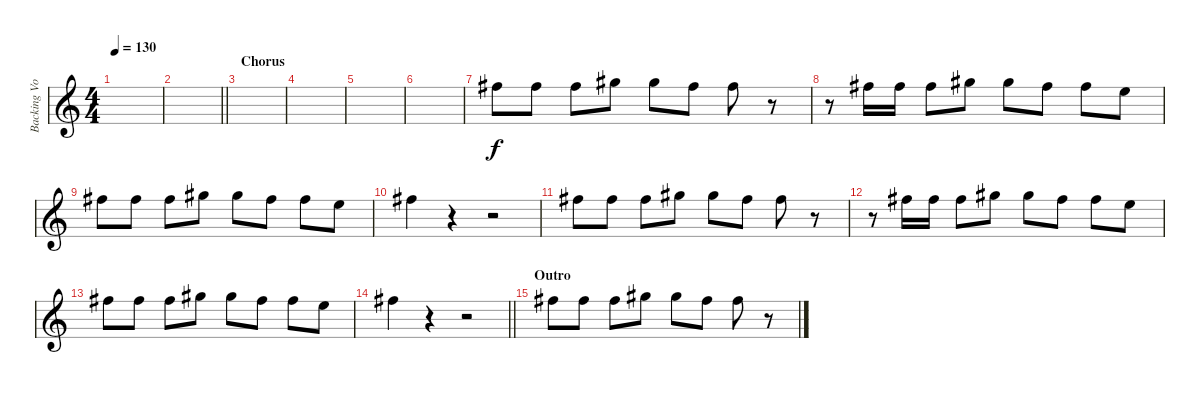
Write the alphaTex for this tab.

\track ("Backing Vocals" "Backing Vo") {instrument distortionguitar}
\staff {score}
\tuning (E4 B3 G3 D3 A2 E2) {hide}
\ts (4 4)
\tempo 130
\clef g2
\ks c
|
\barLineRight lightlight
|
\section ("" "Chorus")
|
|
|
|
2.1.8 2.1.8 2.1.8 4.1.8 4.1.8 2.1.8 2.1.8 r.8 |
r.8 2.1.16 2.1.16 2.1.8 4.1.8 4.1.8 2.1.8 2.1.8 0.1.8 |
2.1.8 2.1.8 2.1.8 4.1.8 4.1.8 2.1.8 2.1.8 0.1.8 |
2.1.4 r.4 r.2 |
2.1.8 2.1.8 2.1.8 4.1.8 4.1.8 2.1.8 2.1.8 r.8 |
r.8 2.1.16 2.1.16 2.1.8 4.1.8 4.1.8 2.1.8 2.1.8 0.1.8 |
2.1.8 2.1.8 2.1.8 4.1.8 4.1.8 2.1.8 2.1.8 0.1.8 |
\barLineRight lightlight
2.1.4 r.4 r.2 |
\section ("" "Outro")
2.1.8 2.1.8 2.1.8 4.1.8 4.1.8 2.1.8 2.1.8 r.8
